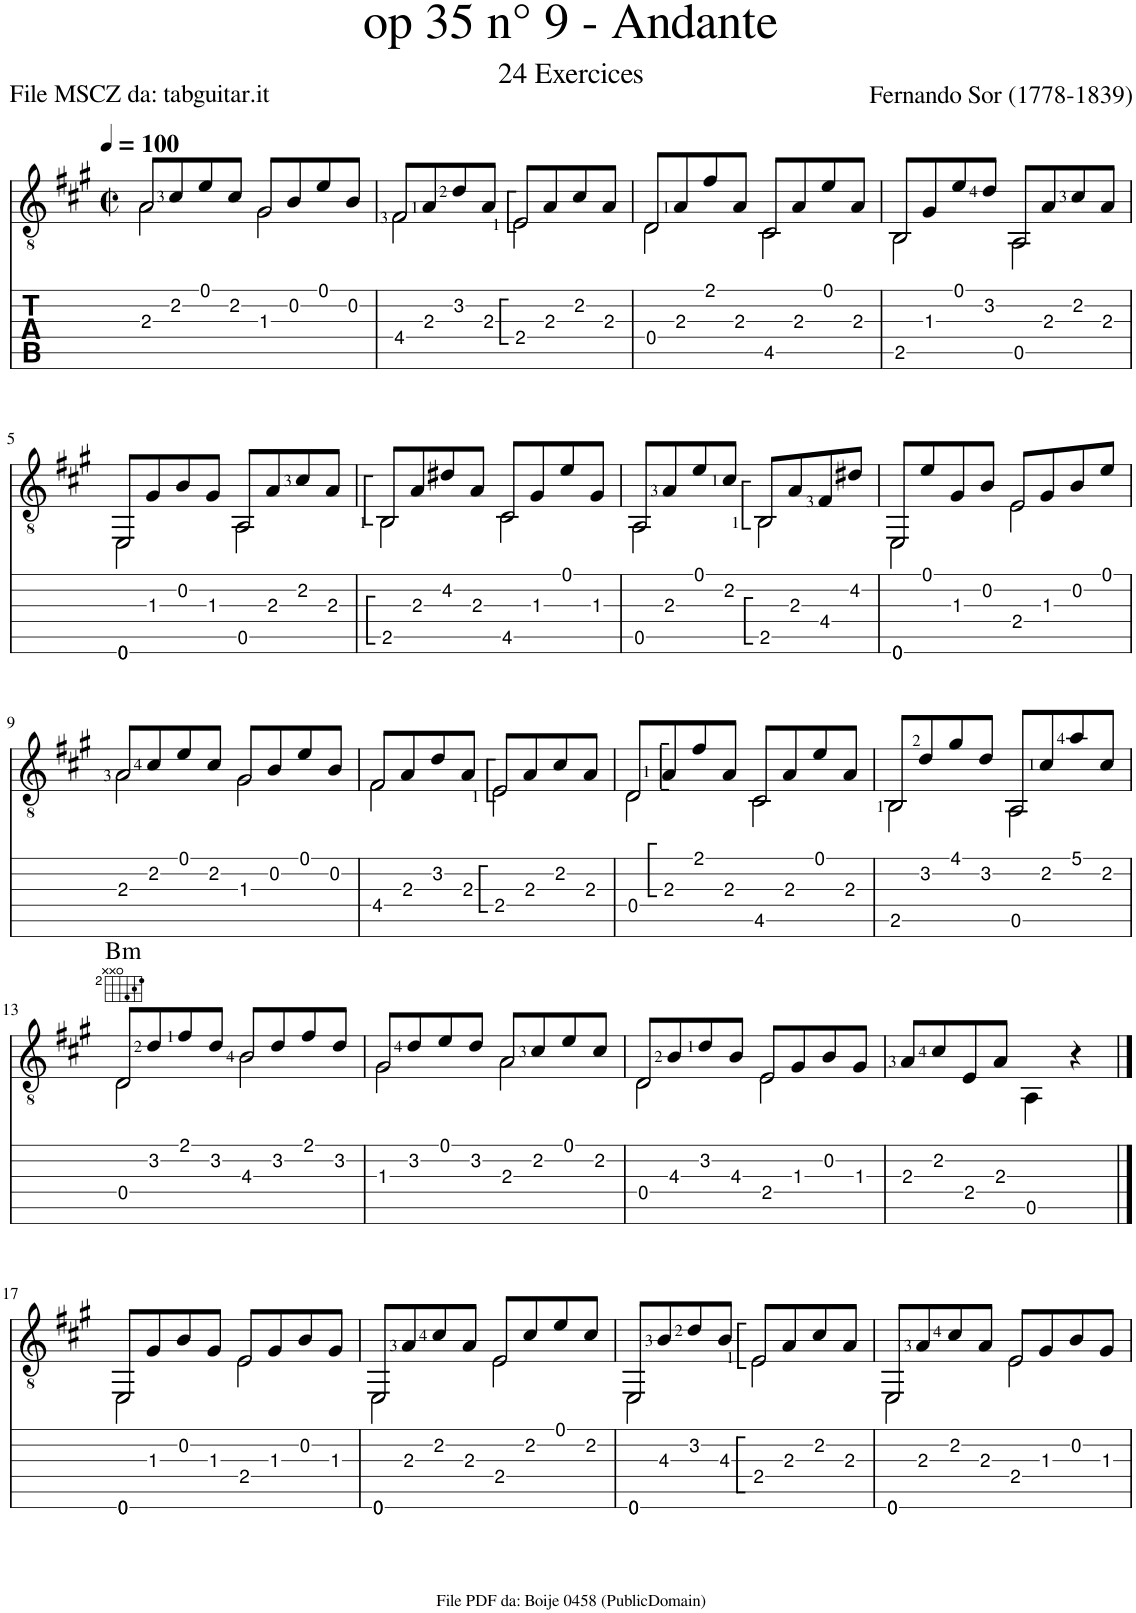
**kern	**kern	**harte
*part1	*part1	*part1
*staff2	*staff1	*
*I"Guitar	*	*
*I'Guit.	*	*
*stria6	*	*
*	*clefGv2	*
*k[f#c#g#]	*k[f#c#g#]	*
*M2/2	*M2/2	*
*met(c|)	*met(c|)	*
*MM100	*MM100	*
=1	=1	=1
*^	*	*
!	!	!LO:N:head=open	!
*	*	*^	*
8AL	2A	8A/L	2A\	.
8c#	.	8c#/	.	.
8e	.	8e/	.	.
8c#J	.	8c#/J	.	.
!	!	!LO:N:head=open	!	!
8G#L	2G#	8G#/L	2G#\	.
8B	.	8B/	.	.
8e	.	8e/	.	.
8BJ	.	8B/J	.	.
=2	=2	=2	=2	=2
!	!	!LO:N:head=open	!	!
8F#L	2F#	8F#/L	2F#\	.
8A	.	8A/	.	.
8d	.	8d/	.	.
8AJ	.	8A/J	.	.
!	!	!LO:N:head=open	!	!
8EL	2E	8E/L	2E\	.
8A	.	8A/	.	.
8c#	.	8c#/	.	.
8AJ	.	8A/J	.	.
=3	=3	=3	=3	=3
!	!	!LO:N:head=open	!	!
8DL	2D	8D/L	2D\	.
8A	.	8A/	.	.
8f#	.	8f#/	.	.
8AJ	.	8A/J	.	.
!	!	!LO:N:head=open	!	!
8C#L	2C#	8C#/L	2C#\	.
8A	.	8A/	.	.
8e	.	8e/	.	.
8AJ	.	8A/J	.	.
=4	=4	=4	=4	=4
!	!	!LO:N:head=open	!	!
8BBL	2BB	8BB/L	2BB\	.
8G#	.	8G#/	.	.
8e	.	8e/	.	.
8dJ	.	8d/J	.	.
!	!	!LO:N:head=open	!	!
8AAL	2AA	8AA/L	2AA\	.
8A	.	8A/	.	.
8c#	.	8c#/	.	.
8AJ	.	8A/J	.	.
!!LO:LB:g=z	!!
=5	=5	=5	=5	=5
!	!	!LO:N:head=open	!	!
8EEL	2EE	8EE/L	2EE\	.
8G#	.	8G#/	.	.
8B	.	8B/	.	.
8G#J	.	8G#/J	.	.
!	!	!LO:N:head=open	!	!
8AAL	2AA	8AA/L	2AA\	.
8A	.	8A/	.	.
8c#	.	8c#/	.	.
8AJ	.	8A/J	.	.
=6	=6	=6	=6	=6
!	!	!LO:N:head=open	!	!
8BBL	2BB	8BB/L	2BB\	.
8A	.	8A/	.	.
8d#	.	8d#X/	.	.
8AJ	.	8A/J	.	.
!	!	!LO:N:head=open	!	!
8C#L	2C#	8C#/L	2C#\	.
8G#	.	8G#/	.	.
8e	.	8e/	.	.
8G#J	.	8G#/J	.	.
=7	=7	=7	=7	=7
!	!	!LO:N:head=open	!	!
8AAL	2AA	8AA/L	2AA\	.
8A	.	8A/	.	.
8e	.	8e/	.	.
8c#J	.	8c#/J	.	.
!	!	!LO:N:head=open	!	!
8BBL	2BB	8BB/L	2BB\	.
8A	.	8A/	.	.
8F#	.	8F#/	.	.
8d#J	.	8d#X/J	.	.
=8	=8	=8	=8	=8
!	!	!LO:N:head=open	!	!
8EEL	2EE	8EE/L	2EE\	.
8e	.	8e/	.	.
8G#	.	8G#/	.	.
8BJ	.	8B/J	.	.
!	!	!LO:N:head=open	!	!
8EL	2E	8E/L	2E\	.
8G#	.	8G#/	.	.
8B	.	8B/	.	.
8eJ	.	8e/J	.	.
!!LO:LB:g=z	!!
=9	=9	=9	=9	=9
!	!	!LO:N:head=open	!	!
8AL	2A	8A/L	2A\	.
8c#	.	8c#/	.	.
8e	.	8e/	.	.
8c#J	.	8c#/J	.	.
!	!	!LO:N:head=open	!	!
8G#L	2G#	8G#/L	2G#\	.
8B	.	8B/	.	.
8e	.	8e/	.	.
8BJ	.	8B/J	.	.
=10	=10	=10	=10	=10
!	!	!LO:N:head=open	!	!
8F#L	2F#	8F#/L	2F#\	.
8A	.	8A/	.	.
8d	.	8d/	.	.
8AJ	.	8A/J	.	.
!	!	!LO:N:head=open	!	!
8EL	2E	8E/L	2E\	.
8A	.	8A/	.	.
8c#	.	8c#/	.	.
8AJ	.	8A/J	.	.
=11	=11	=11	=11	=11
!	!	!LO:N:head=open	!	!
8DL	2D	8D/L	2D\	.
8A	.	8A/	.	.
8f#	.	8f#/	.	.
8AJ	.	8A/J	.	.
!	!	!LO:N:head=open	!	!
8C#L	2C#	8C#/L	2C#\	.
8A	.	8A/	.	.
8e	.	8e/	.	.
8AJ	.	8A/J	.	.
=12	=12	=12	=12	=12
!	!	!LO:N:head=open	!	!
8BBL	2BB	8BB/L	2BB\	.
8d	.	8d/	.	.
8g#	.	8g#/	.	.
8dJ	.	8d/J	.	.
!	!	!LO:N:head=open	!	!
8AAL	2AA	8AA/L	2AA\	.
8c#	.	8c#/	.	.
8a	.	8a/	.	.
8c#J	.	8c#/J	.	.
!!LO:LB:g=z	!!
=13	=13	=13	=13	=13
!	!	!LO:N:head=open	!	!LO:H:kt=m
8DL	2D	8D/L	2D\	B:min
8d	.	8d/	.	.
8f#	.	8f#/	.	.
8dJ	.	8d/J	.	.
!	!	!LO:N:head=open	!	!
8BL	2B	8B/L	2B\	.
8d	.	8d/	.	.
8f#	.	8f#/	.	.
8dJ	.	8d/J	.	.
=14	=14	=14	=14	=14
!	!	!LO:N:head=open	!	!
8G#L	2G#	8G#/L	2G#\	.
8d	.	8d/	.	.
8e	.	8e/	.	.
8dJ	.	8d/J	.	.
!	!	!LO:N:head=open	!	!
8AL	2A	8A/L	2A\	.
8c#	.	8c#/	.	.
8e	.	8e/	.	.
8c#J	.	8c#/J	.	.
=15	=15	=15	=15	=15
!	!	!LO:N:head=open	!	!
8DL	2D	8D/L	2D\	.
8B	.	8B/	.	.
8d	.	8d/	.	.
8BJ	.	8B/J	.	.
!	!	!LO:N:head=open	!	!
8EL	2E	8E/L	2E\	.
8G#	.	8G#/	.	.
8B	.	8B/	.	.
8G#J	.	8G#/J	.	.
*v	*v	*	*	*
*	*v	*v	*
=16	=16	=16
8AL	8A/L	.
8c#	8c#/	.
8E	8E/	.
8AJ	8A/J	.
4AA	4AA\	.
4r	4r	.
!!LO:LB:g=z
==17	==17	==17
*^	*	*
!	!	!LO:N:head=open	!
*	*	*^	*
8EEL	2EE	8EE/L	2EE\	.
8G#	.	8G#/	.	.
8B	.	8B/	.	.
8G#J	.	8G#/J	.	.
!	!	!LO:N:head=open	!	!
8EL	2E	8E/L	2E\	.
8G#	.	8G#/	.	.
8B	.	8B/	.	.
8G#J	.	8G#/J	.	.
=18	=18	=18	=18	=18
!	!	!LO:N:head=open	!	!
8EEL	2EE	8EE/L	2EE\	.
8A	.	8A/	.	.
8c#	.	8c#/	.	.
8AJ	.	8A/J	.	.
!	!	!LO:N:head=open	!	!
8EL	2E	8E/L	2E\	.
8c#	.	8c#/	.	.
8e	.	8e/	.	.
8c#J	.	8c#/J	.	.
=19	=19	=19	=19	=19
!	!	!LO:N:head=open	!	!
8EEL	2EE	8EE/L	2EE\	.
8B	.	8B/	.	.
8d	.	8d/	.	.
8BJ	.	8B/J	.	.
!	!	!LO:N:head=open	!	!
8EL	2E	8E/L	2E\	.
8A	.	8A/	.	.
8c#	.	8c#/	.	.
8AJ	.	8A/J	.	.
=20	=20	=20	=20	=20
!	!	!LO:N:head=open	!	!
8EEL	2EE	8EE/L	2EE\	.
8A	.	8A/	.	.
8c#	.	8c#/	.	.
8AJ	.	8A/J	.	.
!	!	!LO:N:head=open	!	!
8EL	2E	8E/L	2E\	.
8G#	.	8G#/	.	.
8B	.	8B/	.	.
8G#J	.	8G#/J	.	.
*v	*v	*	*	*
*	*v	*v	*
=	=	=
*-	*-	*-
